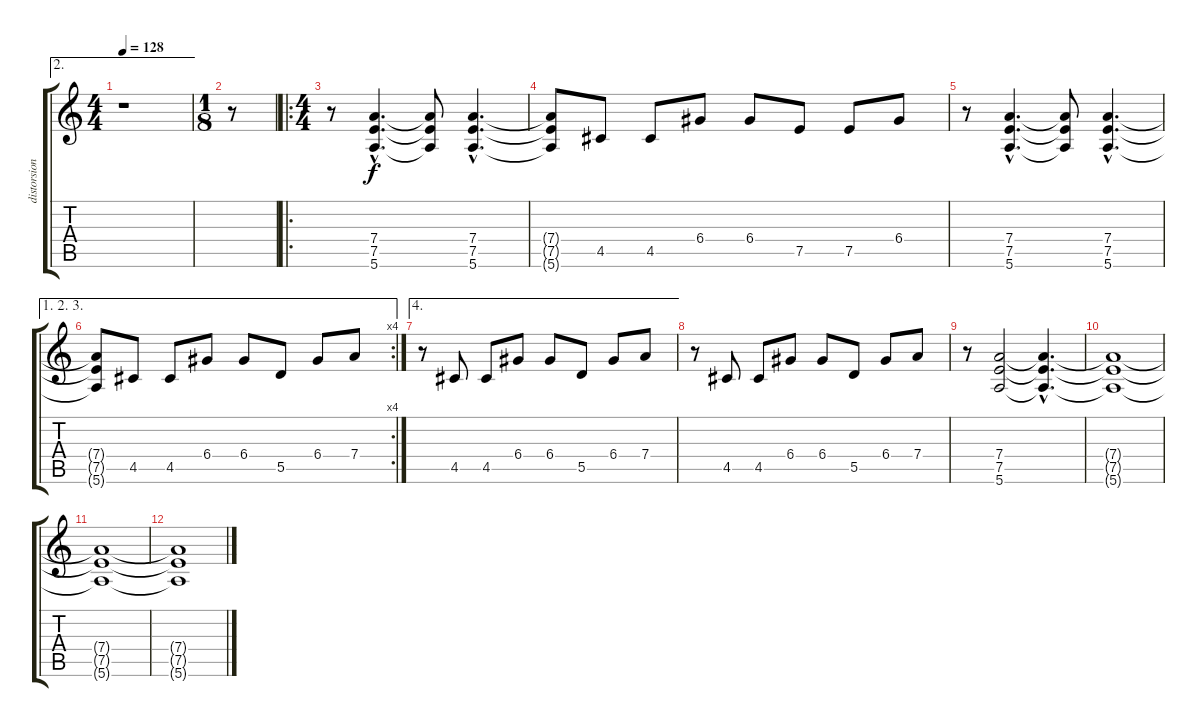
\track ("distorsion" "distorsion") {instrument distortionguitar}
\staff {score tabs}
\tuning (E4 B3 G3 D3 A2 E2) {hide}
\ae 2
\ts (4 4)
\tempo 128
\clef g2
\ks c
r.1{dy f} |
\ts (1 8)
r.8 |
\ro
\ts (4 4)
r.8 (7.4{hac} 7.5{hac} 5.6{hac}).4{d} (7.4{t} 7.5{t} 5.6{t}).8 (7.4{hac} 7.5{hac} 5.6{hac}).4{d} |
(7.4{t} 7.5{t} 5.6{t}).8 4.5.8 4.5.8 6.4.8 6.4.8 7.5.8 7.5.8 6.4.8 |
r.8 (7.4{hac} 7.5{hac} 5.6{hac}).4{d} (7.4{t} 7.5{t} 5.6{t}).8 (7.4{hac} 7.5{hac} 5.6{hac}).4{d} |
\ae (1 2 3)
\rc 4
(7.4{t} 7.5{t} 5.6{t}).8 4.5.8 4.5.8 6.4.8 6.4.8 5.5.8 6.4.8 7.4.8 |
\ae 4
r.8 4.5.8 4.5.8 6.4.8 6.4.8 5.5.8 6.4.8 7.4.8 |
r.8 4.5.8 4.5.8 6.4.8 6.4.8 5.5.8 6.4.8 7.4.8 |
r.8 (7.4 7.5 5.6).2 (7.4{hac t} 7.5{hac t} 5.6{hac t}).4{d} |
(7.4{t} 7.5{t} 5.6{t}).1 |
(7.4{t} 7.5{t} 5.6{t}).1 |
(7.4{t} 7.5{t} 5.6{t}).1
